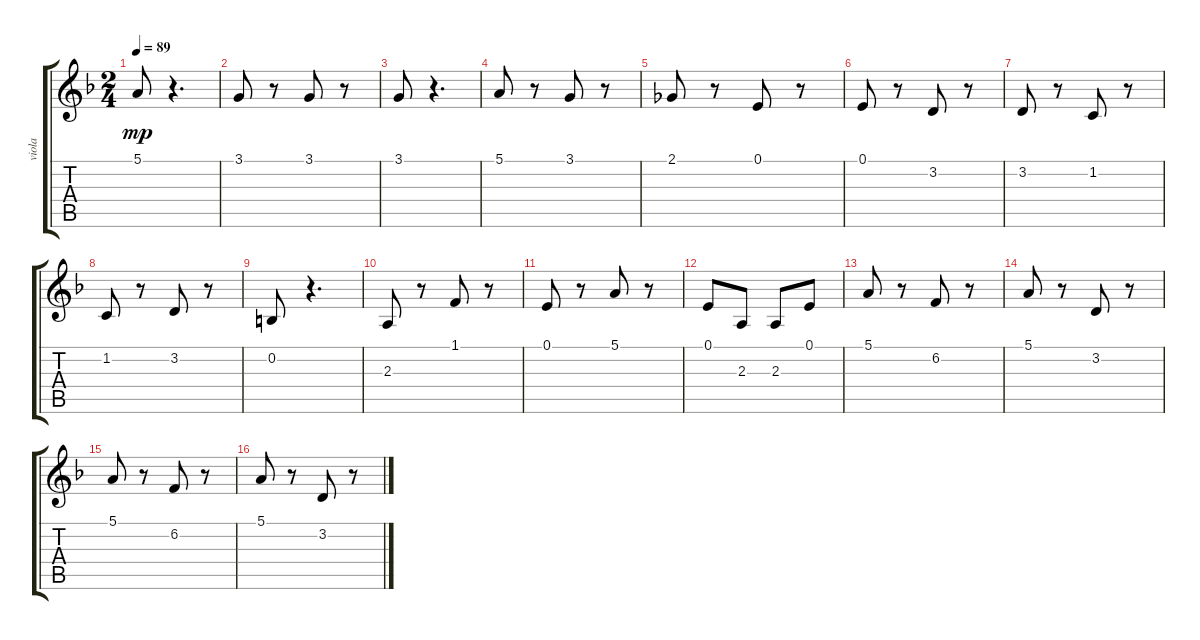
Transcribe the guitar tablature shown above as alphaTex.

\track ("viola" "viola") {instrument stringensemble1}
\staff {score tabs}
\tuning (E4 B3 G3 D3 A2 E2) {hide}
\ts (2 4)
\tempo 89
\clef g2
\ks dminor
5.1.8{dy mp} r.4{d} |
3.1.8 r.8 3.1.8 r.8 |
3.1.8 r.4{d} |
5.1.8 r.8 3.1.8 r.8 |
2.1.8 r.8 0.1.8 r.8 |
0.1.8 r.8 3.2.8 r.8 |
3.2.8 r.8 1.2.8 r.8 |
1.2.8 r.8 3.2.8 r.8 |
0.2.8 r.4{d} |
2.3.8 r.8 1.1.8 r.8 |
0.1.8 r.8 5.1.8 r.8 |
0.1.8 2.3.8 2.3.8 0.1.8 |
5.1.8 r.8 6.2.8 r.8 |
5.1.8 r.8 3.2.8 r.8 |
5.1.8 r.8 6.2.8 r.8 |
5.1.8 r.8 3.2.8 r.8
